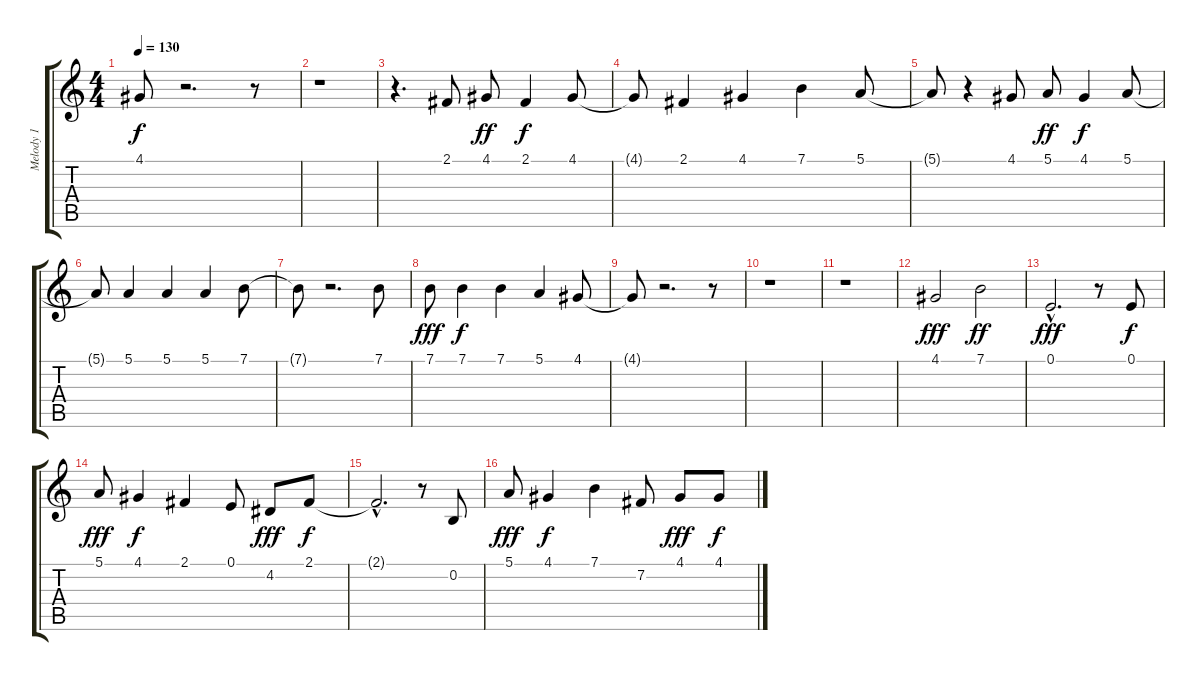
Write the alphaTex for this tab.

\track ("Melody 1" "Melody 1") {instrument lead4chiff}
\staff {score tabs}
\tuning (E4 B3 G3 D3 A2 E2) {hide}
\ts (4 4)
\tempo 130
\clef g2
\ks c
4.1{t}.8{dy f} r.2{d} r.8 |
r.1 |
r.4{d} 2.1.8 4.1.8{dy ff} 2.1.4{dy f} 4.1.8 |
4.1{t}.8 2.1.4 4.1.4 7.1.4 5.1.8 |
5.1{t}.8 r.4 4.1.8 5.1.8{dy ff} 4.1.4{dy f} 5.1.8 |
5.1{t}.8 5.1.4 5.1.4 5.1.4 7.1.8 |
7.1{t}.8 r.2{d} 7.1.8 |
7.1.8{dy fff} 7.1.4{dy f} 7.1.4 5.1.4 4.1.8 |
4.1{t}.8 r.2{d} r.8 |
r.1 |
r.1 |
4.1.2{dy fff} 7.1.2{dy ff} |
0.1{hac}.2{d dy fff} r.8 0.1.8{dy f} |
5.1.8{dy fff} 4.1.4{dy f} 2.1.4 0.1.8 4.2.8{dy fff} 2.1.8{dy f} |
2.1{hac t}.2{d} r.8 0.2.8 |
5.1.8{dy fff} 4.1.4{dy f} 7.1.4 7.2.8 4.1.8{dy fff} 4.1.8{dy f}
